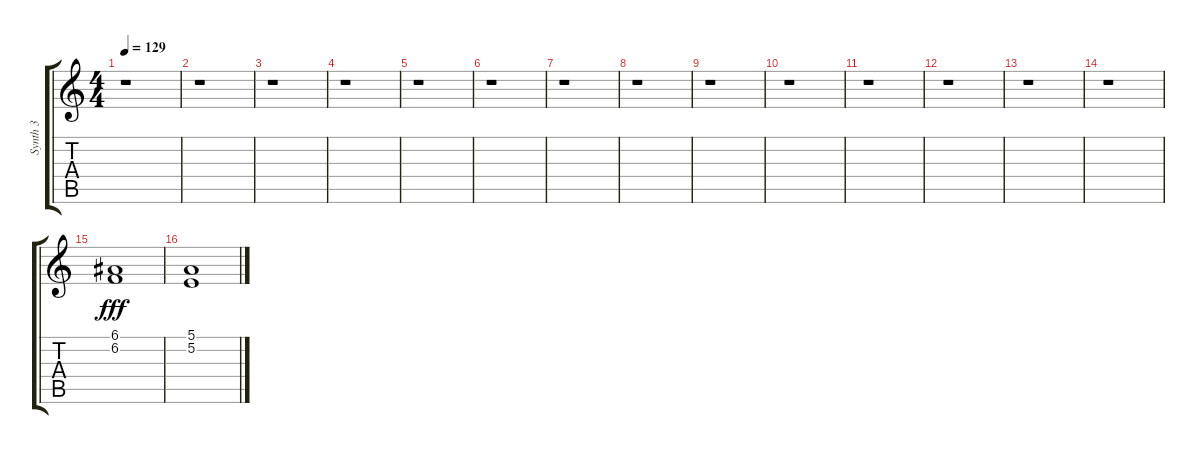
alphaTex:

\track ("Synth 3" "Synth 3") {instrument lead1square}
\staff {score tabs}
\tuning (E4 B3 G3 D3 A2 E2) {hide}
\ts (4 4)
\tempo 129
\clef g2
\ks c
r.1{dy fff} |
r.1 |
r.1 |
r.1 |
r.1 |
r.1 |
r.1 |
r.1 |
r.1 |
r.1 |
r.1 |
r.1 |
r.1 |
r.1 |
(6.1 6.2).1 |
(5.1 5.2).1
